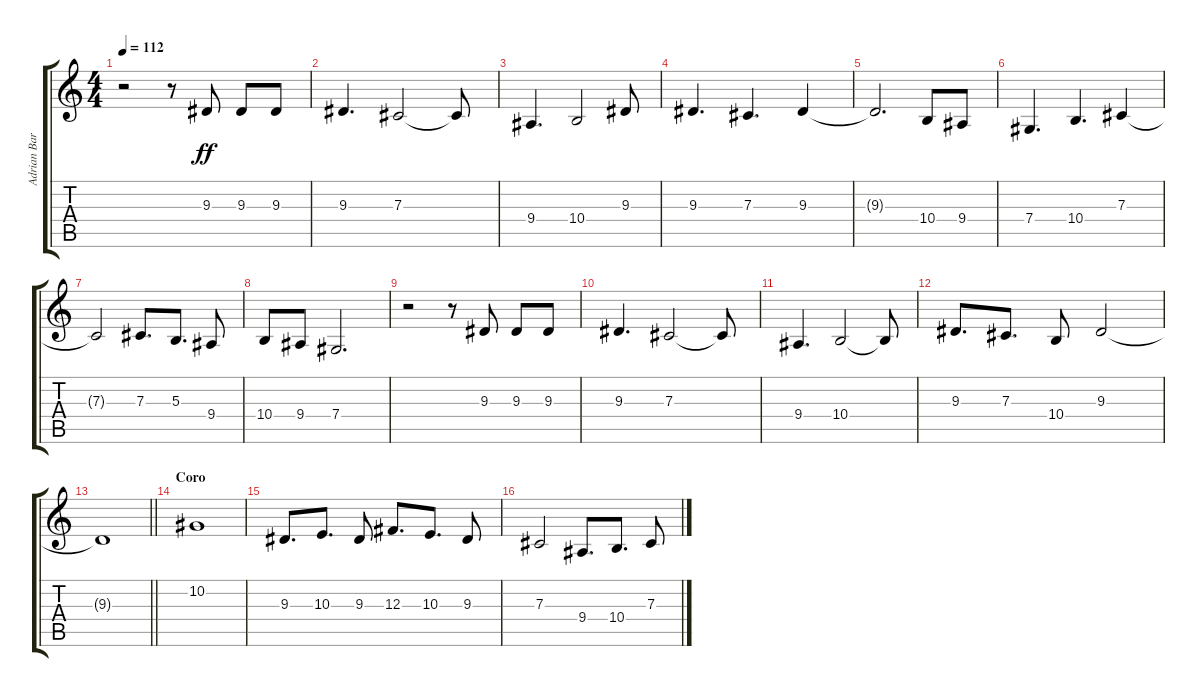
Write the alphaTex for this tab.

\track ("Adrian Barilari Voz" "Adrian Bar") {instrument flute}
\staff {score tabs}
\tuning (Eb4 Bb3 Gb3 Db3 Ab2 Eb2) {hide}
\ts (4 4)
\tempo 112
\clef g2
\ks c
r.2{dy ff} r.8 9.3.8 9.3.8 9.3.8 |
9.3.4{d} 7.3.2 7.3{t}.8 |
9.4.4{d} 10.4.2 9.3.8 |
9.3.4{d} 7.3.4{d} 9.3.4 |
9.3{t}.2{d} 10.4.8 9.4.8 |
7.4.4{d} 10.4.4{d} 7.3.4 |
7.3{t}.2 7.3.8{d} 5.3.8{d} 9.4.8 |
10.4.8 9.4.8 7.4.2{d} |
r.2 r.8 9.3.8 9.3.8 9.3.8 |
9.3.4{d} 7.3.2 7.3{t}.8 |
9.4.4{d} 10.4.2 10.4{t}.8 |
9.3.8{d} 7.3.8{d} 10.4.8 9.3.2 |
\barLineRight lightlight
9.3{t}.1 |
\section ("" "Coro")
10.2.1 |
9.3.8{d} 10.3.8{d} 9.3.8 12.3.8{d} 10.3.8{d} 9.3.8 |
7.3.2 9.4.8{d} 10.4.8{d} 7.3.8
